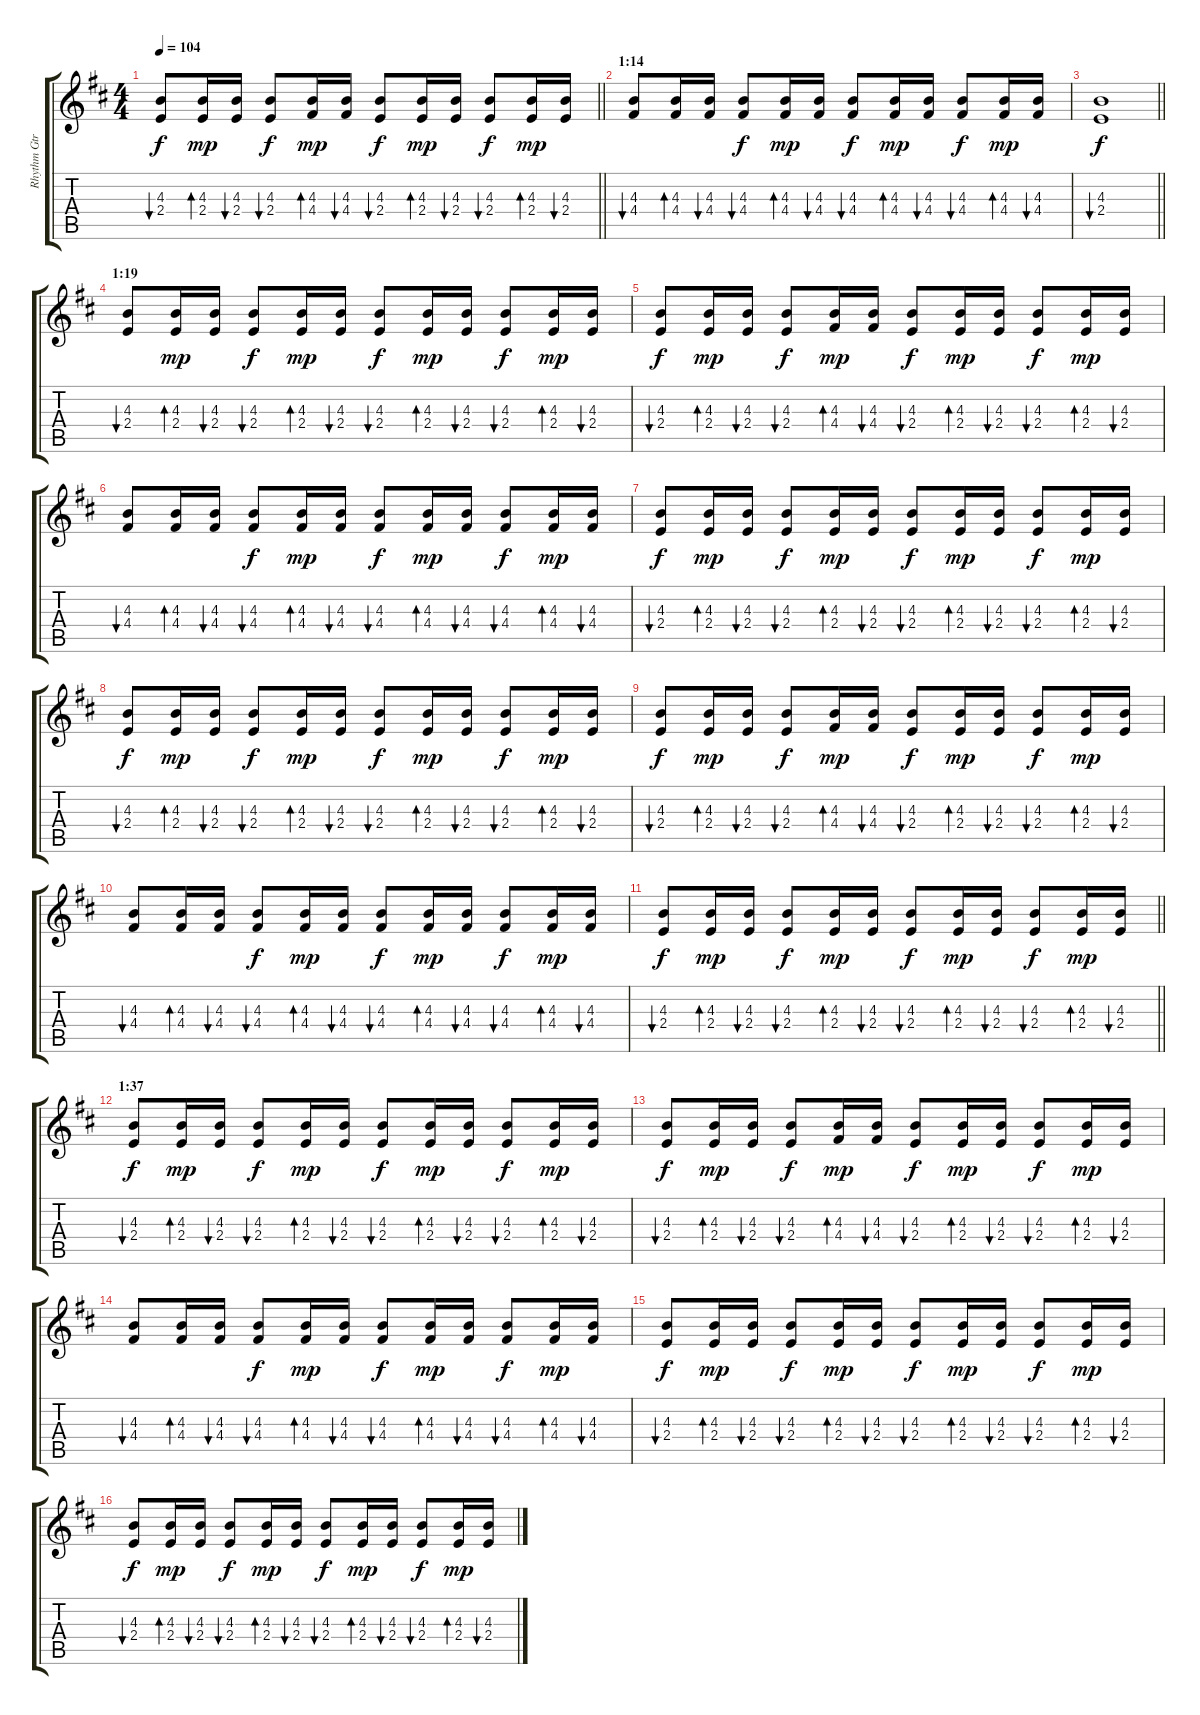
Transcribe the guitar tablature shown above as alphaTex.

\track ("Rhythm Gtr" "Rhythm Gtr") {instrument acousticguitarsteel}
\staff {score tabs}
\tuning (E4 B3 G3 D3 A2 E2) {hide}
\ts (4 4)
\tempo 104
\clef g2
\barLineRight lightlight
\ks d
(4.3 2.4).8{bu 60 dy f} (4.3 2.4).16{bd 60 dy mp} (4.3 2.4).16{bu 60} (4.3 2.4).8{bu 60 dy f} (4.3 4.4).16{bd 60 dy mp} (4.3 4.4).16{bu 60} (4.3 2.4).8{bu 60 dy f} (4.3 2.4).16{bd 60 dy mp} (4.3 2.4).16{bu 60} (4.3 2.4).8{bu 60 dy f} (4.3 2.4).16{bd 60 dy mp} (4.3 2.4).16{bu 60} |
\section ("" "1:14")
(4.3 4.4).8{bu 60} (4.3 4.4).16{bd 60} (4.3 4.4).16{bu 60} (4.3 4.4).8{bu 60 dy f} (4.3 4.4).16{bd 60 dy mp} (4.3 4.4).16{bu 60} (4.3 4.4).8{bu 60 dy f} (4.3 4.4).16{bd 60 dy mp} (4.3 4.4).16{bu 60} (4.3 4.4).8{bu 60 dy f} (4.3 4.4).16{bd 60 dy mp} (4.3 4.4).16{bu 60} |
\barLineRight lightlight
(4.3 2.4).1{bu 60 dy f} |
\section ("" "1:19")
(4.3 2.4).8{bu 60} (4.3 2.4).16{bd 60 dy mp} (4.3 2.4).16{bu 60} (4.3 2.4).8{bu 60 dy f} (4.3 2.4).16{bd 60 dy mp} (4.3 2.4).16{bu 60} (4.3 2.4).8{bu 60 dy f} (4.3 2.4).16{bd 60 dy mp} (4.3 2.4).16{bu 60} (4.3 2.4).8{bu 60 dy f} (4.3 2.4).16{bd 60 dy mp} (4.3 2.4).16{bu 60} |
(4.3 2.4).8{bu 60 dy f} (4.3 2.4).16{bd 60 dy mp} (4.3 2.4).16{bu 60} (4.3 2.4).8{bu 60 dy f} (4.3 4.4).16{bd 60 dy mp} (4.3 4.4).16{bu 60} (4.3 2.4).8{bu 60 dy f} (4.3 2.4).16{bd 60 dy mp} (4.3 2.4).16{bu 60} (4.3 2.4).8{bu 60 dy f} (4.3 2.4).16{bd 60 dy mp} (4.3 2.4).16{bu 60} |
(4.3 4.4).8{bu 60} (4.3 4.4).16{bd 60} (4.3 4.4).16{bu 60} (4.3 4.4).8{bu 60 dy f} (4.3 4.4).16{bd 60 dy mp} (4.3 4.4).16{bu 60} (4.3 4.4).8{bu 60 dy f} (4.3 4.4).16{bd 60 dy mp} (4.3 4.4).16{bu 60} (4.3 4.4).8{bu 60 dy f} (4.3 4.4).16{bd 60 dy mp} (4.3 4.4).16{bu 60} |
(4.3 2.4).8{bu 60 dy f} (4.3 2.4).16{bd 60 dy mp} (4.3 2.4).16{bu 60} (4.3 2.4).8{bu 60 dy f} (4.3 2.4).16{bd 60 dy mp} (4.3 2.4).16{bu 60} (4.3 2.4).8{bu 60 dy f} (4.3 2.4).16{bd 60 dy mp} (4.3 2.4).16{bu 60} (4.3 2.4).8{bu 60 dy f} (4.3 2.4).16{bd 60 dy mp} (4.3 2.4).16{bu 60} |
(4.3 2.4).8{bu 60 dy f} (4.3 2.4).16{bd 60 dy mp} (4.3 2.4).16{bu 60} (4.3 2.4).8{bu 60 dy f} (4.3 2.4).16{bd 60 dy mp} (4.3 2.4).16{bu 60} (4.3 2.4).8{bu 60 dy f} (4.3 2.4).16{bd 60 dy mp} (4.3 2.4).16{bu 60} (4.3 2.4).8{bu 60 dy f} (4.3 2.4).16{bd 60 dy mp} (4.3 2.4).16{bu 60} |
(4.3 2.4).8{bu 60 dy f} (4.3 2.4).16{bd 60 dy mp} (4.3 2.4).16{bu 60} (4.3 2.4).8{bu 60 dy f} (4.3 4.4).16{bd 60 dy mp} (4.3 4.4).16{bu 60} (4.3 2.4).8{bu 60 dy f} (4.3 2.4).16{bd 60 dy mp} (4.3 2.4).16{bu 60} (4.3 2.4).8{bu 60 dy f} (4.3 2.4).16{bd 60 dy mp} (4.3 2.4).16{bu 60} |
(4.3 4.4).8{bu 60} (4.3 4.4).16{bd 60} (4.3 4.4).16{bu 60} (4.3 4.4).8{bu 60 dy f} (4.3 4.4).16{bd 60 dy mp} (4.3 4.4).16{bu 60} (4.3 4.4).8{bu 60 dy f} (4.3 4.4).16{bd 60 dy mp} (4.3 4.4).16{bu 60} (4.3 4.4).8{bu 60 dy f} (4.3 4.4).16{bd 60 dy mp} (4.3 4.4).16{bu 60} |
\barLineRight lightlight
(4.3 2.4).8{bu 60 dy f} (4.3 2.4).16{bd 60 dy mp} (4.3 2.4).16{bu 60} (4.3 2.4).8{bu 60 dy f} (4.3 2.4).16{bd 60 dy mp} (4.3 2.4).16{bu 60} (4.3 2.4).8{bu 60 dy f} (4.3 2.4).16{bd 60 dy mp} (4.3 2.4).16{bu 60} (4.3 2.4).8{bu 60 dy f} (4.3 2.4).16{bd 60 dy mp} (4.3 2.4).16{bu 60} |
\section ("" "1:37")
(4.3 2.4).8{bu 60 dy f} (4.3 2.4).16{bd 60 dy mp} (4.3 2.4).16{bu 60} (4.3 2.4).8{bu 60 dy f} (4.3 2.4).16{bd 60 dy mp} (4.3 2.4).16{bu 60} (4.3 2.4).8{bu 60 dy f} (4.3 2.4).16{bd 60 dy mp} (4.3 2.4).16{bu 60} (4.3 2.4).8{bu 60 dy f} (4.3 2.4).16{bd 60 dy mp} (4.3 2.4).16{bu 60} |
(4.3 2.4).8{bu 60 dy f} (4.3 2.4).16{bd 60 dy mp} (4.3 2.4).16{bu 60} (4.3 2.4).8{bu 60 dy f} (4.3 4.4).16{bd 60 dy mp} (4.3 4.4).16{bu 60} (4.3 2.4).8{bu 60 dy f} (4.3 2.4).16{bd 60 dy mp} (4.3 2.4).16{bu 60} (4.3 2.4).8{bu 60 dy f} (4.3 2.4).16{bd 60 dy mp} (4.3 2.4).16{bu 60} |
(4.3 4.4).8{bu 60} (4.3 4.4).16{bd 60} (4.3 4.4).16{bu 60} (4.3 4.4).8{bu 60 dy f} (4.3 4.4).16{bd 60 dy mp} (4.3 4.4).16{bu 60} (4.3 4.4).8{bu 60 dy f} (4.3 4.4).16{bd 60 dy mp} (4.3 4.4).16{bu 60} (4.3 4.4).8{bu 60 dy f} (4.3 4.4).16{bd 60 dy mp} (4.3 4.4).16{bu 60} |
(4.3 2.4).8{bu 60 dy f} (4.3 2.4).16{bd 60 dy mp} (4.3 2.4).16{bu 60} (4.3 2.4).8{bu 60 dy f} (4.3 2.4).16{bd 60 dy mp} (4.3 2.4).16{bu 60} (4.3 2.4).8{bu 60 dy f} (4.3 2.4).16{bd 60 dy mp} (4.3 2.4).16{bu 60} (4.3 2.4).8{bu 60 dy f} (4.3 2.4).16{bd 60 dy mp} (4.3 2.4).16{bu 60} |
(4.3 2.4).8{bu 60 dy f} (4.3 2.4).16{bd 60 dy mp} (4.3 2.4).16{bu 60} (4.3 2.4).8{bu 60 dy f} (4.3 2.4).16{bd 60 dy mp} (4.3 2.4).16{bu 60} (4.3 2.4).8{bu 60 dy f} (4.3 2.4).16{bd 60 dy mp} (4.3 2.4).16{bu 60} (4.3 2.4).8{bu 60 dy f} (4.3 2.4).16{bd 60 dy mp} (4.3 2.4).16{bu 60}
